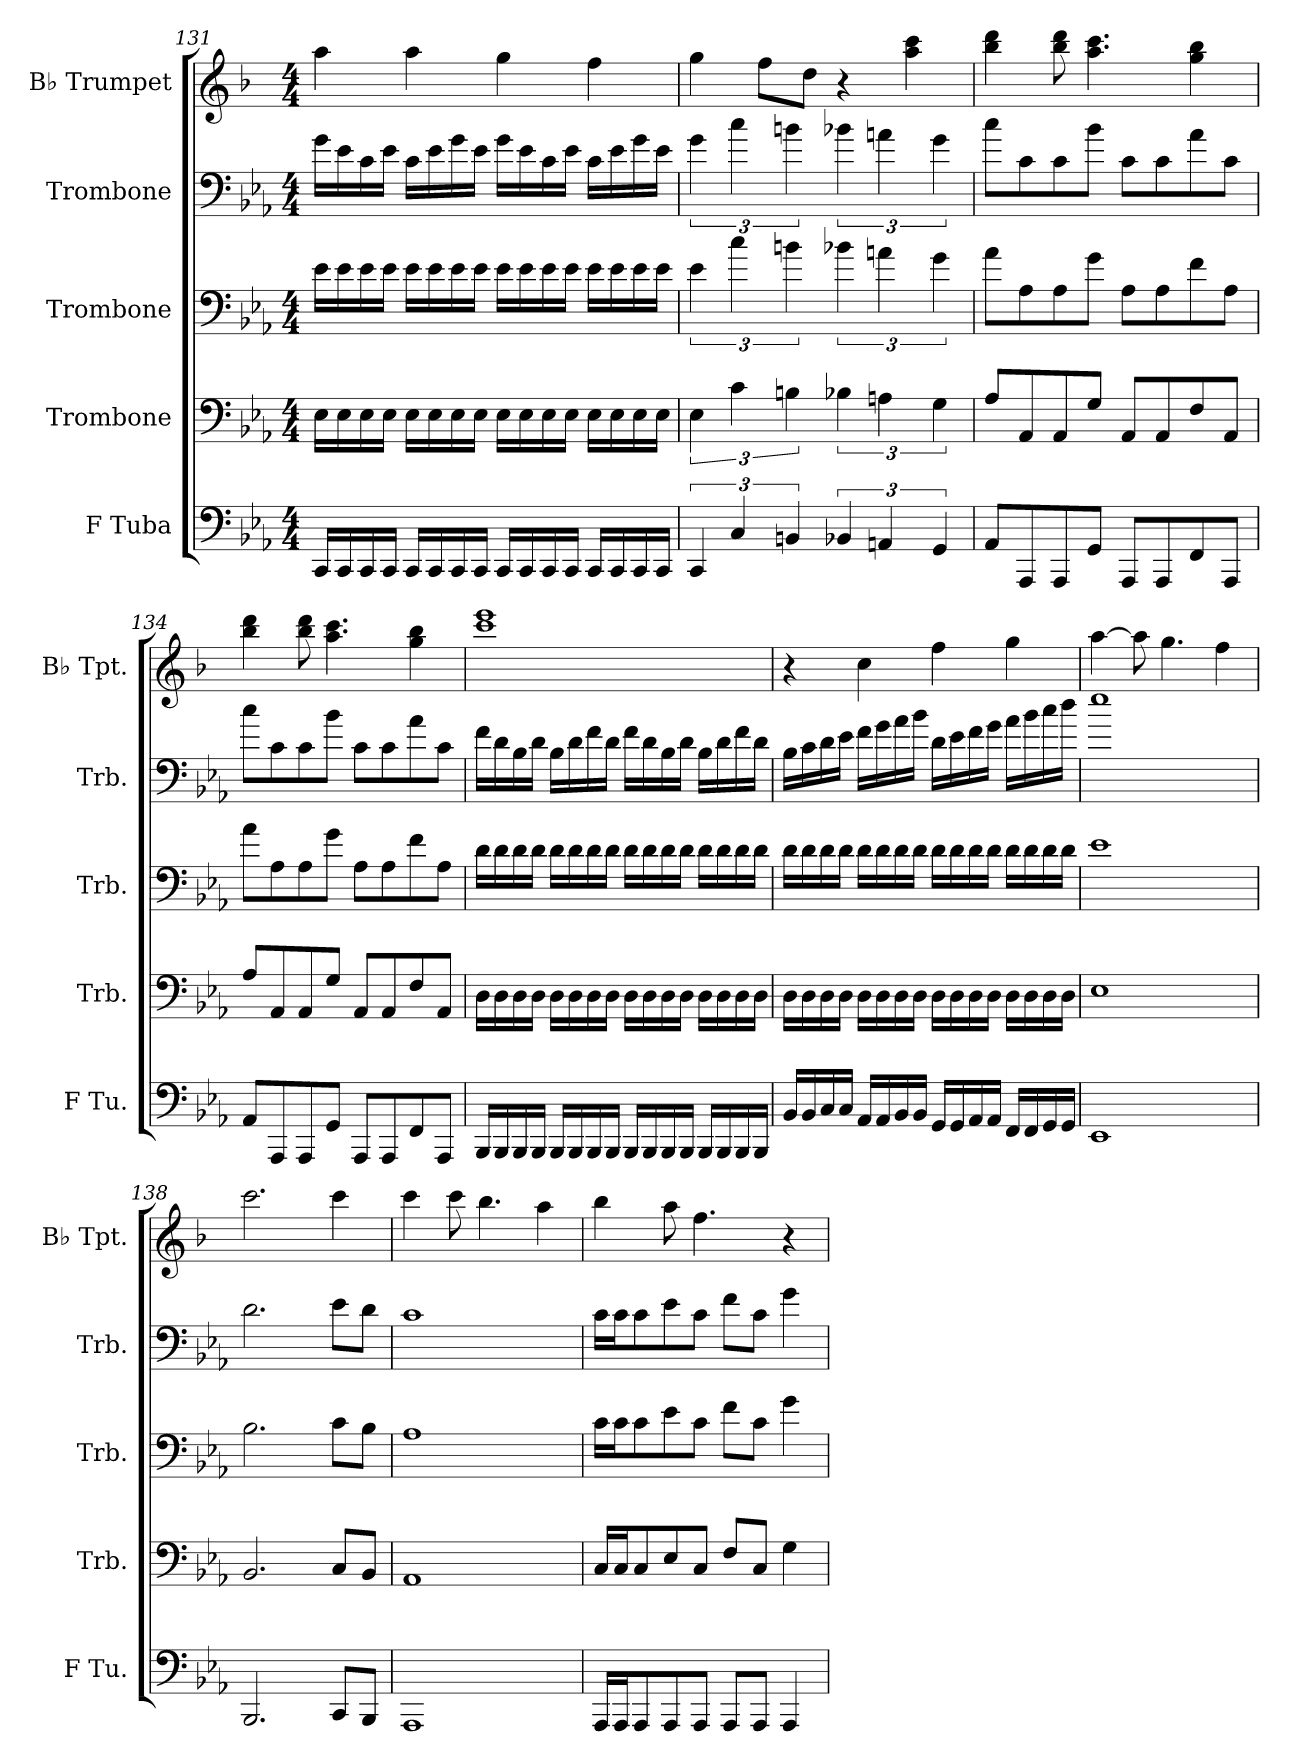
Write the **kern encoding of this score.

**kern	**kern	**kern	**kern	**kern
*part5	*part4	*part3	*part2	*part1
*staff5	*staff4	*staff3	*staff2	*staff1
*I"F Tuba	*I"Trombone	*I"Trombone	*I"Trombone	*I"B♭ Trumpet
*I'F Tu.	*I'Trb.	*I'Trb.	*I'Trb.	*I'B♭ Tpt.
!!LO:PB:g=z
*clefF4	*clefF4	*clefF4	*clefF4	*clefG2
*	*	*	*	*ITrd1c2
*k[b-e-a-]	*k[b-e-a-]	*k[b-e-a-]	*k[b-e-a-]	*k[b-e-a-]
*E-:	*E-:	*E-:	*E-:	*E-:
*M4/4	*M4/4	*M4/4	*M4/4	*M4/4
=131	=131	=131	=131	=131
16CC/LL	16E-\LL	16e-\LL	16g\LL	4gg\
16CC/	16E-\	16e-\	16e-\	.
16CC/	16E-\	16e-\	16c\	.
16CC/JJ	16E-\JJ	16e-\JJ	16e-\JJ	.
16CC/LL	16E-\LL	16e-\LL	16c\LL	4gg\
16CC/	16E-\	16e-\	16e-\	.
16CC/	16E-\	16e-\	16g\	.
16CC/JJ	16E-\JJ	16e-\JJ	16e-\JJ	.
16CC/LL	16E-\LL	16e-\LL	16g\LL	4ff\
16CC/	16E-\	16e-\	16e-\	.
16CC/	16E-\	16e-\	16c\	.
16CC/JJ	16E-\JJ	16e-\JJ	16e-\JJ	.
16CC/LL	16E-\LL	16e-\LL	16c\LL	4ee-\
16CC/	16E-\	16e-\	16e-\	.
16CC/	16E-\	16e-\	16g\	.
16CC/JJ	16E-\JJ	16e-\JJ	16e-\JJ	.
!!LO:PB:g=z
=132	=132	=132	=132	=132
6CC/	6E-\	6e-\	6g\	4ff\
6C/	6c\	6cc\	6cc\	.
.	.	.	.	8ee-\L
6BBn/	6Bn\	6bn\	6bn\	.
.	.	.	.	8cc\J
6BB-X/	6B-X\	6b-X\	6b-X\	4r
6AAn/	6An\	6an\	6an\	.
.	.	.	.	4gg\ 4bb-\
6GG/	6G\	6g\	6g\	.
=133	=133	=133	=133	=133
8AA-/L	8A-/L	8a-\L	8cc\L	4aa-\ 4ccc\
8AAA-/	8AA-/	8A-\	8c\	.
8AAA-/	8AA-/	8A-\	8c\	8aa-\ 8ccc\
8GG/J	8G/J	8g\J	8b-\J	4.gg\ 4.bb-\
8AAA-/L	8AA-/L	8A-\L	8c\L	.
8AAA-/	8AA-/	8A-\	8c\	.
8FF/	8F/	8f\	8a-\	4ff\ 4aa-\
8AAA-/J	8AA-/J	8A-\J	8c\J	.
=134	=134	=134	=134	=134
8AA-/L	8A-/L	8a-\L	8cc\L	4aa-\ 4ccc\
8AAA-/	8AA-/	8A-\	8c\	.
8AAA-/	8AA-/	8A-\	8c\	8aa-\ 8ccc\
8GG/J	8G/J	8g\J	8b-\J	4.gg\ 4.bb-\
8AAA-/L	8AA-/L	8A-\L	8c\L	.
8AAA-/	8AA-/	8A-\	8c\	.
8FF/	8F/	8f\	8a-\	4ff\ 4aa-\
8AAA-/J	8AA-/J	8A-\J	8c\J	.
!!LO:PB:g=z
=135	=135	=135	=135	=135
16BBB-/LL	16D\LL	16d\LL	16f\LL	1bb- 1ddd
16BBB-/	16D\	16d\	16d\	.
16BBB-/	16D\	16d\	16B-\	.
16BBB-/JJ	16D\JJ	16d\JJ	16d\JJ	.
16BBB-/LL	16D\LL	16d\LL	16B-\LL	.
16BBB-/	16D\	16d\	16d\	.
16BBB-/	16D\	16d\	16f\	.
16BBB-/JJ	16D\JJ	16d\JJ	16d\JJ	.
16BBB-/LL	16D\LL	16d\LL	16f\LL	.
16BBB-/	16D\	16d\	16d\	.
16BBB-/	16D\	16d\	16B-\	.
16BBB-/JJ	16D\JJ	16d\JJ	16d\JJ	.
16BBB-/LL	16D\LL	16d\LL	16B-\LL	.
16BBB-/	16D\	16d\	16d\	.
16BBB-/	16D\	16d\	16f\	.
16BBB-/JJ	16D\JJ	16d\JJ	16d\JJ	.
=136	=136	=136	=136	=136
16BB-/LL	16D\LL	16d\LL	16B-\LL	4r
16BB-/	16D\	16d\	16c\	.
16C/	16D\	16d\	16d\	.
16C/JJ	16D\JJ	16d\JJ	16e-\JJ	.
16AA-/LL	16D\LL	16d\LL	16f\LL	4b-\
16AA-/	16D\	16d\	16g\	.
16BB-/	16D\	16d\	16a-\	.
16BB-/JJ	16D\JJ	16d\JJ	16b-\JJ	.
16GG/LL	16D\LL	16d\LL	16d\LL	4ee-\
16GG/	16D\	16d\	16e-\	.
16AA-/	16D\	16d\	16f\	.
16AA-/JJ	16D\JJ	16d\JJ	16g\JJ	.
16FF/LL	16D\LL	16d\LL	16a-\LL	4ff\
16FF/	16D\	16d\	16b-\	.
16GG/	16D\	16d\	16cc\	.
16GG/JJ	16D\JJ	16d\JJ	16dd\JJ	.
!!LO:PB:g=z
=137	=137	=137	=137	=137
1EE-	1E-	1e-	1ee-	[4gg\
.	.	.	.	8gg\]
.	.	.	.	4.ff\
.	.	.	.	4ee-\
!!LO:PB:g=z
=138	=138	=138	=138	=138
2.BBB-/	2.BB-/	2.B-\	2.d\	2.bb-\
8CC/L	8C/L	8c\L	8e-\L	4bb-\
8BBB-/J	8BB-/J	8B-\J	8d\J	.
=139	=139	=139	=139	=139
1AAA-	1AA-	1A-	1c	4bb-\
.	.	.	.	8bb-\
.	.	.	.	4.aa-\
.	.	.	.	4gg\
=140	=140	=140	=140	=140
16AAA-/LL	16C/LL	16c\LL	16c\LL	4aa-\
16AAA-/J	16C/J	16c\J	16c\J	.
8AAA-/	8C/	8c\	8c\	.
8AAA-/	8E-/	8e-\	8e-\	8gg\
8AAA-/J	8C/J	8c\J	8c\J	4.ee-\
8AAA-/L	8F/L	8f\L	8f\L	.
8AAA-/J	8C/J	8c\J	8c\J	.
4AAA-/	4G\	4g\	4g\	4r
=	=	=	=	=
*-	*-	*-	*-	*-
